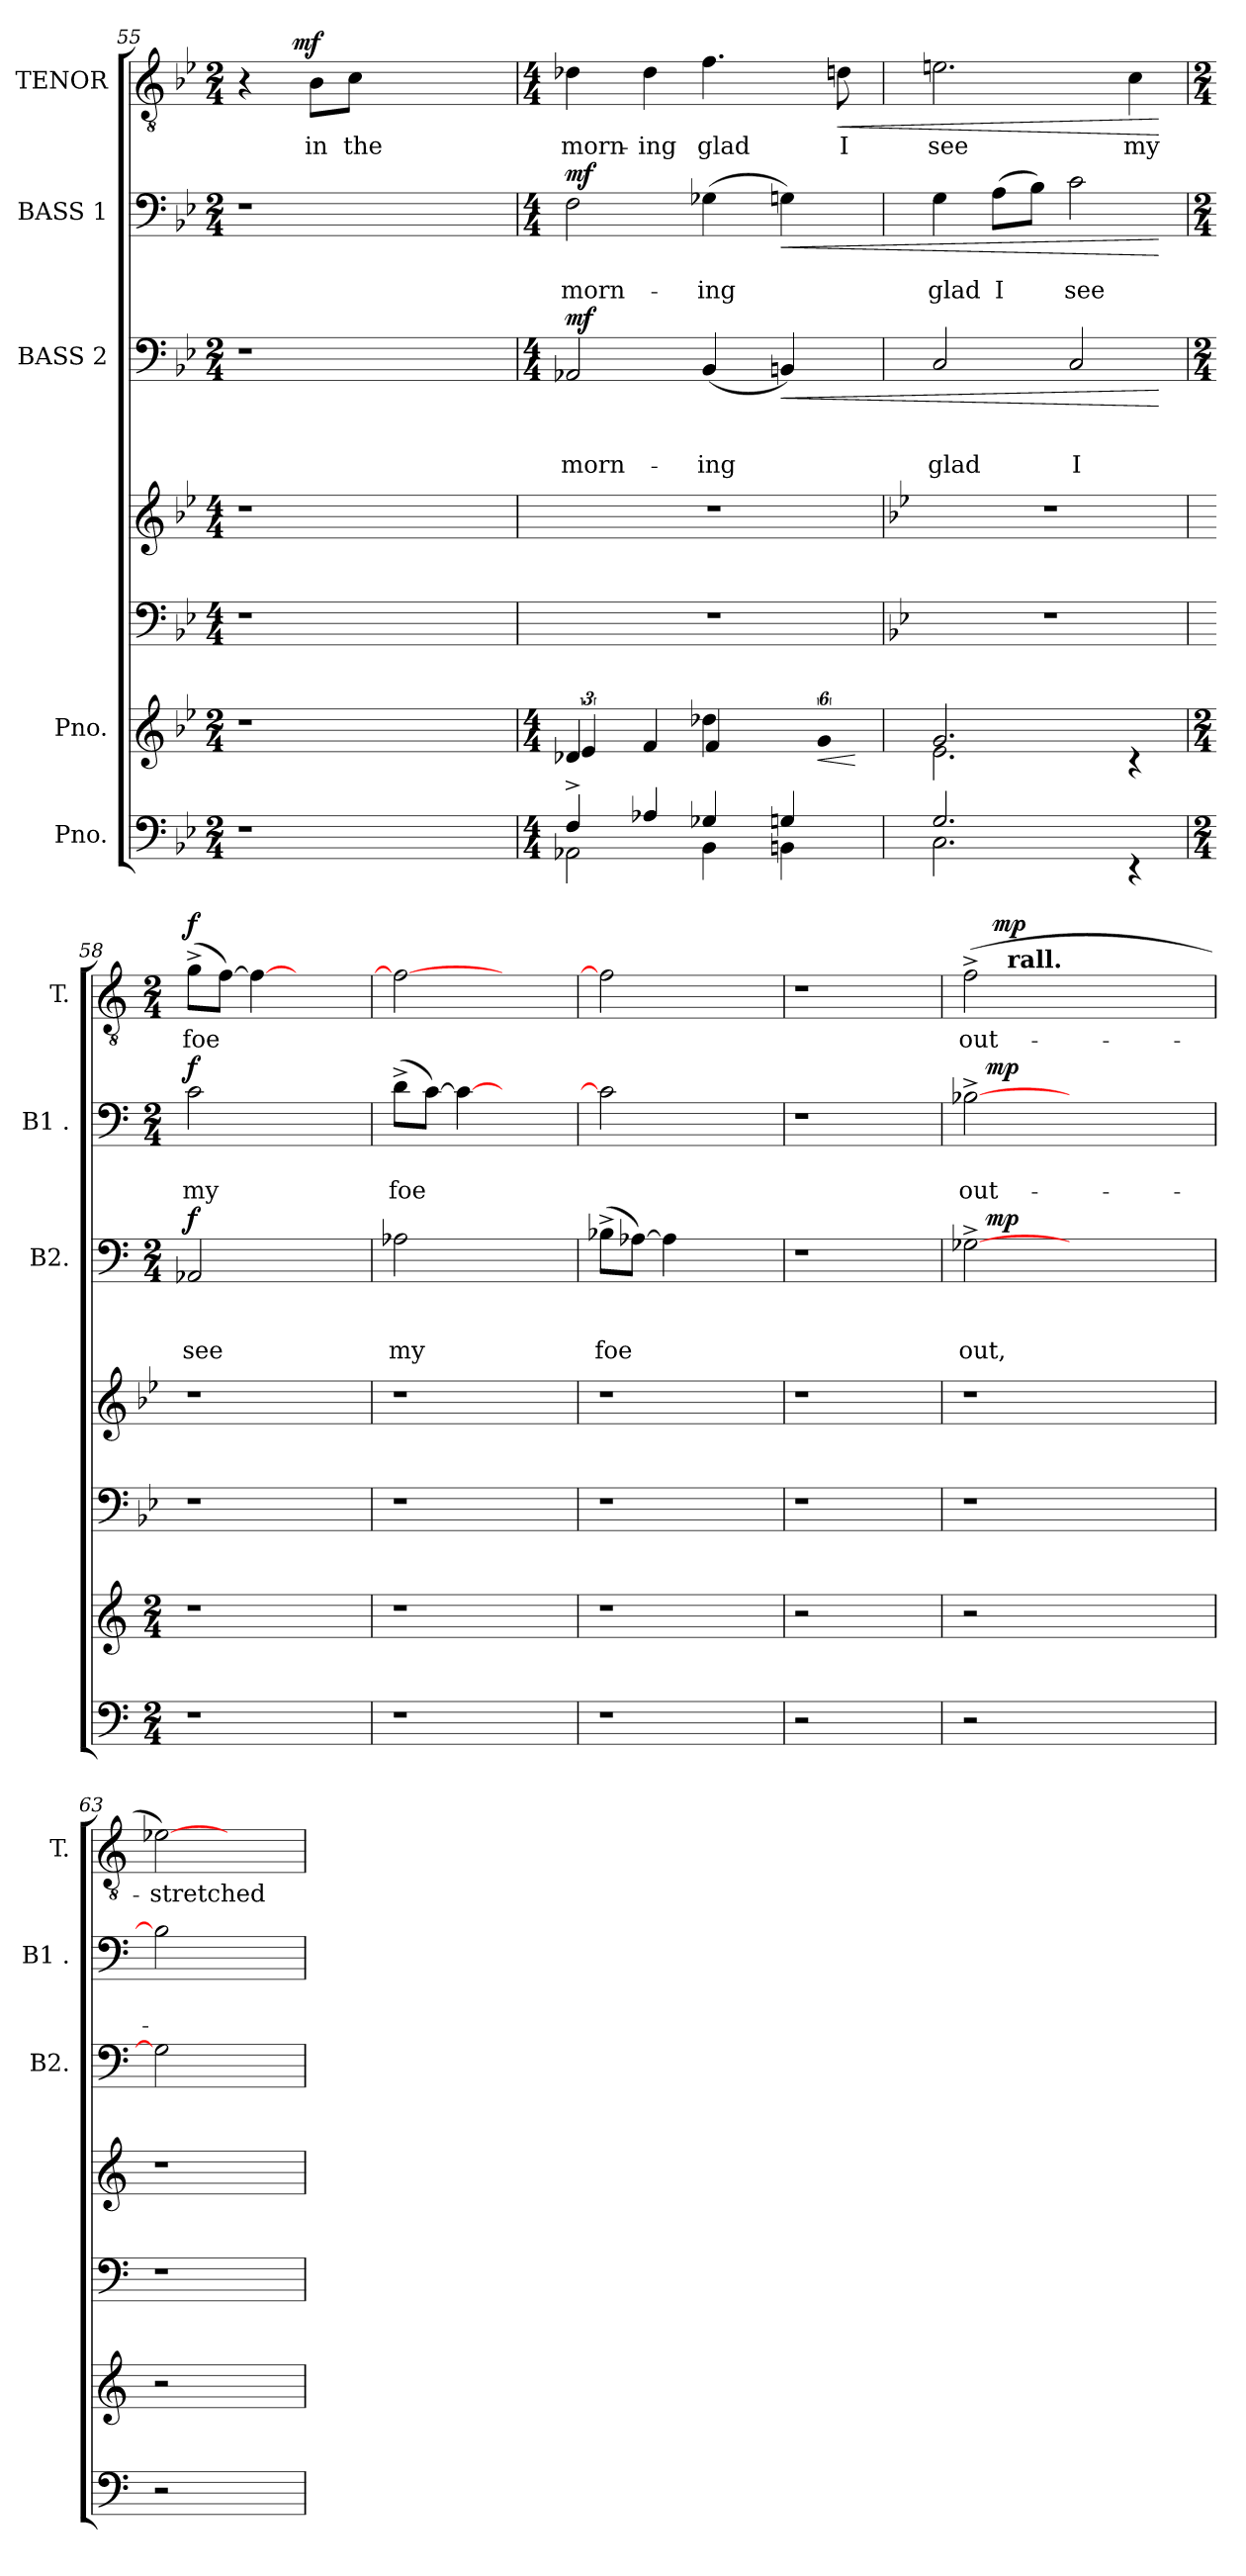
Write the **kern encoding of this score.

**kern	**kern	**dynam	**kern	**kern	**kern	**text	**text	**text	**dynam	**kern	**text	**text	**dynam	**kern	**text	**dynam
*part7	*part6	*part6	*part5	*part4	*part3	*part3	*part3	*part3	*part3	*part2	*part2	*part2	*part2	*part1	*part1	*part1
*staff7	*staff6	*staff6	*staff5	*staff4	*staff3	*staff3	*staff3	*staff3	*staff3	*staff2	*staff2	*staff2	*staff2	*staff1	*staff1	*staff1
*I"Pno.	*I"Pno.	*	*	*	*I"BASS 2	*	*	*	*	*I"BASS 1	*	*	*	*I"TENOR	*	*
*	*	*	*	*	*I'B2.	*	*	*	*	*I'B1 .	*	*	*	*I'T.	*	*
*clefF4	*clefG2	*	*clefF4	*clefG2	*clefF4	*	*	*	*	*clefF4	*	*	*	*clefGv2	*	*
*k[b-e-]	*k[b-e-]	*	*k[b-e-]	*k[b-e-]	*k[b-e-]	*	*	*	*	*k[b-e-]	*	*	*	*k[b-e-]	*	*
*B-:	*B-:	*	*B-:	*B-:	*B-:	*	*	*	*	*B-:	*	*	*	*B-:	*	*
*M2/4	*M2/4	*	*M4/4	*M4/4	*M2/4	*	*	*	*	*M2/4	*	*	*	*M2/4	*	*
=55	=55	=55	=55	=55	=55	=55	=55	=55	=55	=55	=55	=55	=55	=55	=55	=55
!LO:N:vis=1	!LO:N:vis=1	!	!	!	!LO:N:vis=1	!	!	!	!	!LO:N:vis=1	!	!	!	!	!	!
*	*	*	*	*	*	*	*	*	*	*	*	*	*	*^	*	*
2r	2r	.	1r	1r	2r	.	.	.	.	2r	.	.	.	4r	8..ryy	.	.
!	!	!	!	!	!	!	!	!	!	!	!	!	!	!	!	!	!LO:DY:a
.	.	.	.	.	.	.	.	.	.	.	.	.	.	.	2ryy	.	mf
!	!	!	!	!	!	!	!	!	!	!	!	!	!	!	!	!LO:LY:b	!
.	.	.	.	.	.	.	.	.	.	.	.	.	.	8B-\L	.	in	.
!	!	!	!	!	!	!	!	!	!	!	!	!	!	!	!	!LO:LY:b	!
.	.	.	.	.	.	.	.	.	.	.	.	.	.	8c\J	.	the	.
2ryy	2ryy	.	.	.	2ryy	.	.	.	.	2ryy	.	.	.	2ryy	.	.	.
.	.	.	.	.	.	.	.	.	.	.	.	.	.	.	4ryy	.	.
.	.	.	.	.	.	.	.	.	.	.	.	.	.	.	32ryy	.	.
*	*	*	*	*	*	*	*	*	*	*	*	*	*	*v	*v	*	*
=56	=56	=56	=56	=56	=56	=56	=56	=56	=56	=56	=56	=56	=56	=56	=56	=56
*M4/4	*M4/4	*	*	*	*M4/4	*	*	*	*	*M4/4	*	*	*	*M4/4	*	*
*^	*^	*	*	*	*	*	*	*	*	*	*	*	*	*^	*	*
*	*	*	*^	*	*	*	*	*	*	*	*	*	*	*	*	*	*	*	*
*	*	*	*	*^	*	*	*	*	*	*	*	*	*	*	*	*	*	*	*	*
!	!	!	!	!	!	!	!	!	!	!	!	!LO:LY:b	!LO:DY:a	!	!	!LO:LY:b	!LO:DY:a	!	!	!LO:LY:b	!
*	*	*	*	*	*	*	*	*	*	*	*	*	*	*	*	*	*	*v	*v	*	*
4F^>/	2AA-X\	4d-X/	2ryy	6e-/	6%5ryy	.	1r	1r	2AA-X/	.	.	morn-	mf	2F\	.	morn-	mf	4d-X\	morn-	.
.	.	.	.	3ryy	.	.	.	.	.	.	.	.	.	.	.	.	.	.	.	.
!	!	!	!	!	!	!	!	!	!	!	!	!	!	!	!	!	!	!	!LO:LY:b:rj	!
4A-X/	.	4f>/	.	.	.	.	.	.	.	.	.	.	.	.	.	.	.	4d-\	-ing	.
!	!	!	!	!	!	!	!	!	!	!	!	!LO:LY:b	!	!	!	!LO:LY:b	!	!	!LO:LY:b	!
4G-X/	4BB-\	96%11ryy	4dd-X\	4f/	.	.	.	.	(<4BB-/	.	.	-ing	.	(>4G-X\	.	-ing	.	4.f\	glad	.
.	.	96%37ryy	.	.	.	.	.	.	.	.	.	.	.	.	.	.	.	.	.	.
!	!	!	!	!	!	!	!	!	!	!	!	!	!LO:HP:b	!	!	!	!LO:HP:b	!	!	!
4Gn/	4BBn\	.	4ryy	96%7ryy	.	.	.	.	4BBn/)	.	.	.	<	4Gn\)	.	.	<	.	.	.
.	.	.	.	96%17ryy	.	.	.	.	.	.	.	.	.	.	.	.	.	.	.	.
!	!	!	!	!	!	!LO:HP:b	!	!	!	!	!	!	!	!	!	!	!	!	!	!
.	.	.	.	.	6g/	<	.	.	.	.	.	.	.	.	.	.	.	.	.	.
!	!	!	!	!	!	!	!	!	!	!	!	!	!	!	!	!	!	!	!LO:LY:b	!LO:HP:b
.	.	.	.	.	.	.	.	.	.	.	.	.	.	.	.	.	.	8dn\	I	<
*v	*v	*	*	*	*	*	*	*	*	*	*	*	*	*	*	*	*	*	*	*
*	*v	*v	*v	*v	*	*	*	*	*	*	*	*	*	*	*	*	*	*	*
.	.	[	.	.	.	.	.	.	.	.	.	.	.	.	.	.
=57	=57	=57	=57	=57	=57	=57	=57	=57	=57	=57	=57	=57	=57	=57	=57	=57
*k[]	*k[]	*	*	*	*k[]	*	*	*	*	*k[]	*	*	*	*k[]	*	*
*C:	*C:	*	*	*	*C:	*	*	*	*	*C:	*	*	*	*C:	*	*
*^	*^	*	*	*	*	*	*	*	*	*	*	*	*	*	*	*
!	!	!	!	!	!	!	!	!	!	!LO:LY:b	!	!	!	!LO:LY:b	!	!	!LO:LY:b	!
2.C\	2.G/	2.e\	2.g/	.	1r	1r	2C/	.	.	glad	.	4G\	.	glad	.	2.en\	see	.
!	!	!	!	!	!	!	!	!	!	!	!	!	!	!LO:LY:b:rj	!	!	!	!
.	.	.	.	.	.	.	.	.	.	.	.	(>8A\L	.	I	.	.	.	.
.	.	.	.	.	.	.	.	.	.	.	.	8B\J)	.	.	.	.	.	.
!	!	!	!	!	!	!	!	!	!	!LO:LY:b	!	!	!	!LO:LY:b	!	!	!	!
.	.	.	.	.	.	.	2C/	.	.	I	.	2c\	.	see	.	.	.	.
!	!	!	!	!	!	!	!	!	!	!	!	!	!	!	!	!	!LO:LY:b	!
4ryy	4rEE	4ryy	4rc	.	.	.	.	.	.	.	.	.	.	.	.	4c\	my	.
*v	*v	*	*	*	*	*	*	*	*	*	*	*	*	*	*	*	*	*
*	*v	*v	*	*	*	*	*	*	*	*	*	*	*	*	*	*	*
.	.	.	.	.	.	.	.	.	[	.	.	.	[	.	.	[
=58	=58	=58	=58	=58	=58	=58	=58	=58	=58	=58	=58	=58	=58	=58	=58	=58
*M2/4	*M2/4	*	*	*	*M2/4	*	*	*	*	*M2/4	*	*	*	*M2/4	*	*
!LO:N:vis=1	!LO:N:vis=1	!	!	!	!	!	!	!LO:LY:b	!LO:DY:a	!	!	!LO:LY:b	!LO:DY:a	!	!LO:LY:b	!LO:DY:a
2r	2r	.	1r	1r	2AA-X/	.	.	see	f	2c\	.	my	f	(>8g^>\L	foe	f
.	.	.	.	.	.	.	.	.	.	.	.	.	.	[>8f\J)	.	.
.	.	.	.	.	.	.	.	.	.	.	.	.	.	4f\_	.	.
2ryy	2ryy	.	.	.	2ryy	.	.	.	.	2ryy	.	.	.	2ryy	.	.
=59	=59	=59	=59	=59	=59	=59	=59	=59	=59	=59	=59	=59	=59	=59	=59	=59
!LO:N:vis=1	!LO:N:vis=1	!	!	!	!	!	!	!LO:LY:b	!	!	!	!LO:LY:b	!	!	!	!
2r	2r	.	1r	1r	2A-X\	.	.	my	.	(>8d^>\L	.	foe	.	2f\_	.	.
.	.	.	.	.	.	.	.	.	.	[>8c\J)	.	.	.	.	.	.
.	.	.	.	.	.	.	.	.	.	4c\_	.	.	.	.	.	.
2ryy	2ryy	.	.	.	2ryy	.	.	.	.	2ryy	.	.	.	2ryy	.	.
=60	=60	=60	=60	=60	=60	=60	=60	=60	=60	=60	=60	=60	=60	=60	=60	=60
!LO:N:vis=1	!LO:N:vis=1	!	!	!	!	!	!	!LO:LY:b	!	!	!	!	!	!	!	!
2r	2r	.	1r	1r	(>8B-X^>\L	.	.	foe	.	2c\]	.	.	.	2f\]	.	.
.	.	.	.	.	[>8A-X\J)	.	.	.	.	.	.	.	.	.	.	.
.	.	.	.	.	4A-\]	.	.	.	.	.	.	.	.	.	.	.
2ryy	2ryy	.	.	.	2ryy	.	.	.	.	2ryy	.	.	.	2ryy	.	.
!!LO:LB:g=z
=61	=61	=61	=61	=61	=61	=61	=61	=61	=61	=61	=61	=61	=61	=61	=61	=61
*	*	*	*k[]	*k[]	*	*	*	*	*	*	*	*	*	*	*	*
*	*	*	*C:	*C:	*	*	*	*	*	*	*	*	*	*	*	*
!	!	!	!	!	!LO:N:vis=1	!	!	!	!	!LO:N:vis=1	!	!	!	!LO:N:vis=1	!	!
2r	2r	.	1r	1r	2r	.	.	.	.	2r	.	.	.	2r	.	.
2ryy	2ryy	.	.	.	2ryy	.	.	.	.	2ryy	.	.	.	2ryy	.	.
=62	=62	=62	=62	=62	=62	=62	=62	=62	=62	=62	=62	=62	=62	=62	=62	=62
!	!	!	!	!	!	!	!	!LO:LY:b	!	!	!	!LO:LY:b	!	!	!LO:LY:b	!
*	*	*	*	*	*^	*	*	*	*	*^	*	*	*	*^	*	*
*	*	*	*	*	*	*	*	*	*	*	*	*	*	*	*	*	*^	*	*
2r	2r	.	1r	1r	[>2G-X^>\	24ryy	.	.	out,	.	[>2B-X^>\	24ryy	.	out-	.	(>2f^>\	16ryy	16.ryy	out-	.
.	.	.	.	.	.	96ryy	.	.	.	.	.	96ryy	.	.	.	.	.	.	.	.
!	!	!	!	!	!	!	!	!	!	!LO:DY:a	!	!	!	!	!LO:DY:a	!	!	!	!	!
.	.	.	.	.	.	3%2ryy	.	.	.	mp	.	3%2ryy	.	.	mp	.	.	.	.	.
!	!	!	!	!	!	!	!	!	!	!	!	!	!	!	!	!	!	!	!	!LO:DY:a
.	.	.	.	.	.	.	.	.	.	.	.	.	.	.	.	.	2...ryy	.	.	mp
!	!	!	!	!	!	!	!	!	!	!	!	!	!	!	!	!	!	!LO:TX:a:B:t=rall.	!	!
.	.	.	.	.	.	.	.	.	.	.	.	.	.	.	.	.	.	2ryy	.	.
2ryy	2ryy	.	.	.	2ryy	.	.	.	.	.	2ryy	.	.	.	.	2ryy	.	.	.	.
.	.	.	.	.	.	.	.	.	.	.	.	.	.	.	.	.	.	4ryy	.	.
.	.	.	.	.	.	6ryy	.	.	.	.	.	6ryy	.	.	.	.	.	.	.	.
.	.	.	.	.	.	.	.	.	.	.	.	.	.	.	.	.	.	8ryy	.	.
.	.	.	.	.	.	12ryy	.	.	.	.	.	12ryy	.	.	.	.	.	.	.	.
.	.	.	.	.	.	48.ryy	.	.	.	.	.	48.ryy	.	.	.	.	.	32ryy	.	.
=63	=63	=63	=63	=63	=63	=63	=63	=63	=63	=63	=63	=63	=63	=63	=63	=63	=63	=63	=63	=63
!	!	!	!	!	!	!	!	!	!	!	!	!	!	!	!	!	!	!	!LO:LY:b	!
*	*	*	*	*	*v	*v	*	*	*	*	*	*	*	*	*	*v	*v	*v	*	*
*	*	*	*	*	*	*	*	*	*	*v	*v	*	*	*	*	*	*
2r	2r	.	1r	1r	2G-\]	.	.	.	.	2B-\]	.	.	.	[>2e-X\)	-stretched	.
2ryy	2ryy	.	.	.	2ryy	.	.	.	.	2ryy	.	.	.	2ryy	.	.
=	=	=	=	=	=	=	=	=	=	=	=	=	=	=	=	=
*-	*-	*-	*-	*-	*-	*-	*-	*-	*-	*-	*-	*-	*-	*-	*-	*-
